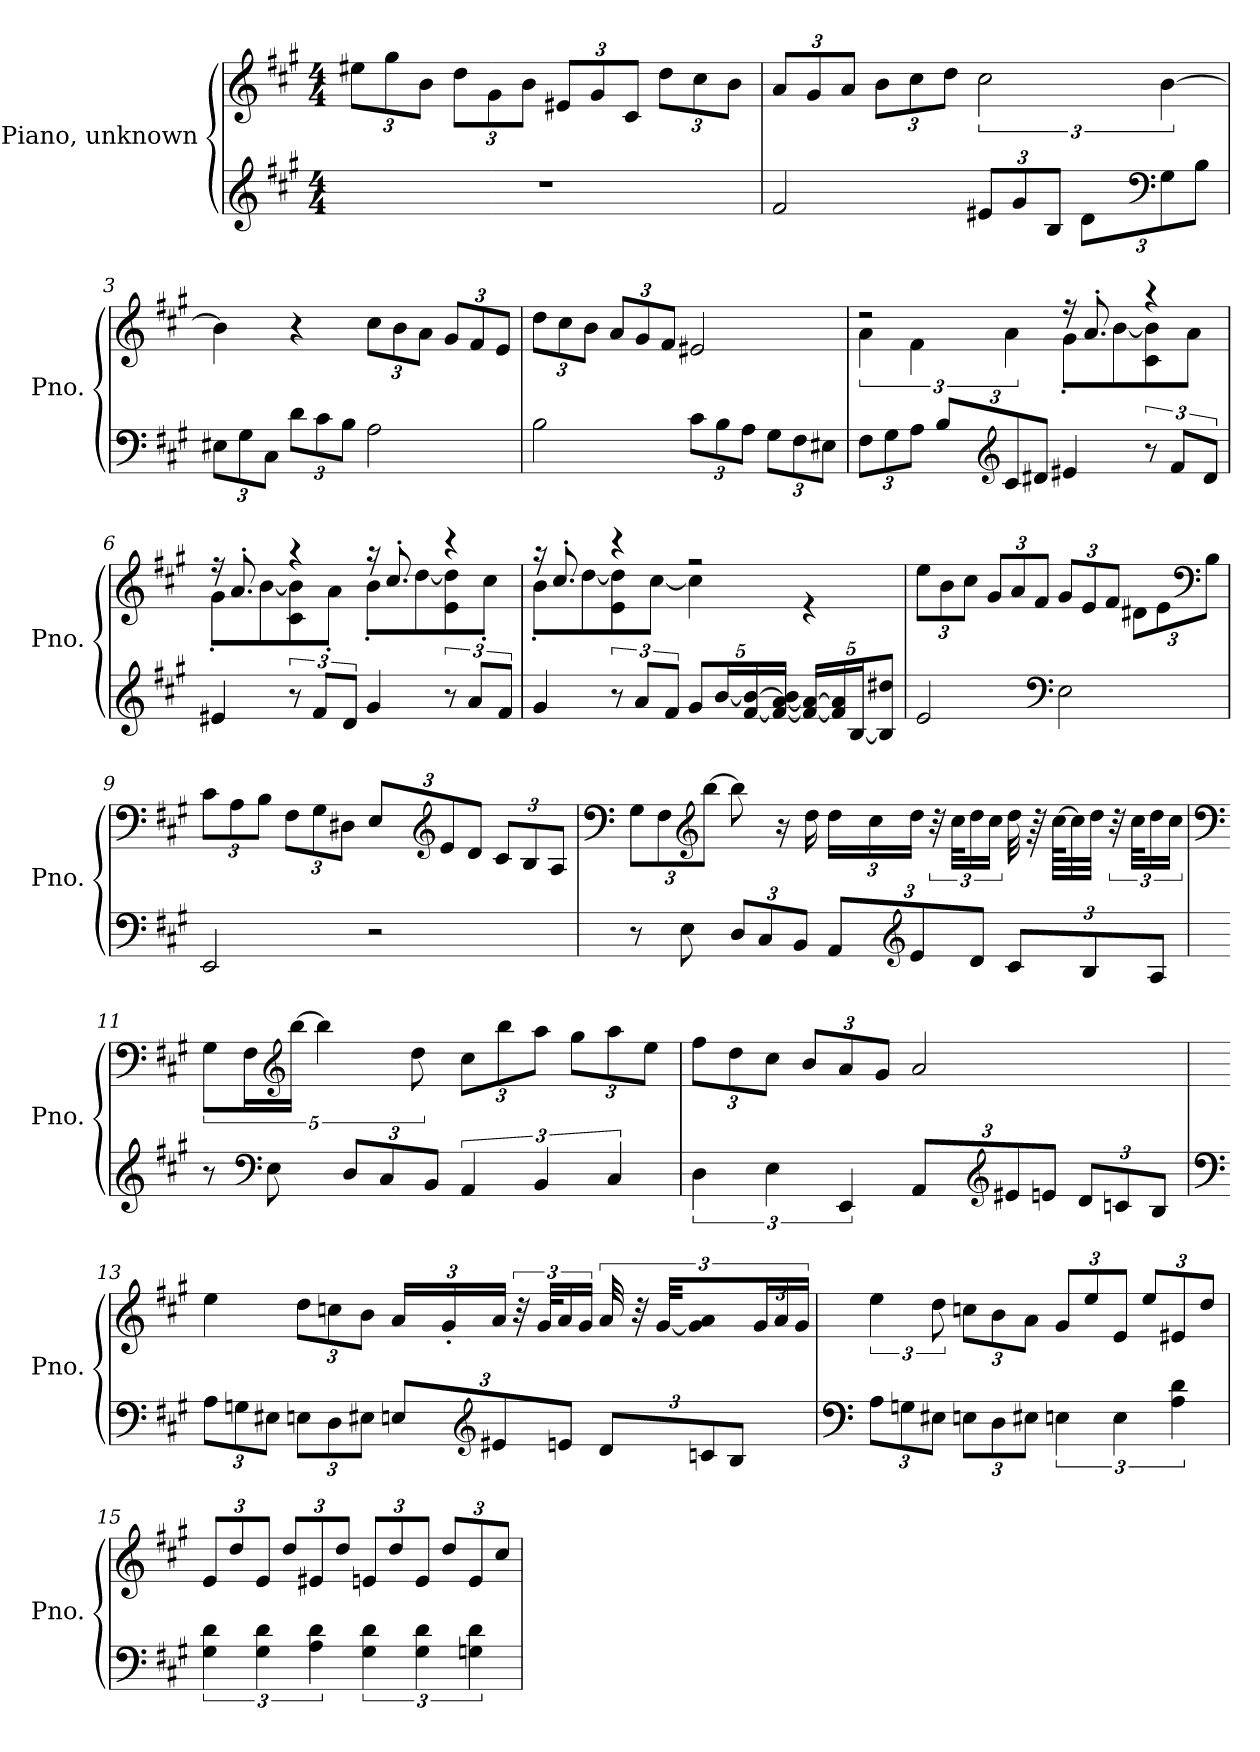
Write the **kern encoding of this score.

**kern	**kern
*part1	*part1
*staff2	*staff1
*I"Piano, unknown	*
*I'Pno.	*
*clefG2	*clefG2
*k[f#c#g#]	*k[f#c#g#]
*M4/4	*M4/4
*MM140	*MM140
*	*Xbrackettup
=1	=1
1r	12ee#X\L
.	12gg#\
.	12b\J
.	12dd\L
.	12g#\
.	12b\J
.	12e#X/L
.	12g#/
.	12c#/J
.	12dd\L
.	12cc#\
.	12b\J
=2	=2
2f#/	12a/L
.	12g#/
.	12a/J
.	12b\L
.	12cc#\
.	12dd\J
*Xbrackettup	*brackettup
12e#X/L	3cc#\
12g#/	.
12B/J	.
12d\L	.
*clefF4	*
12G#\	[6b\
12B\J	.
=3	=3
12E#X\L	4b\]
12G#\	.
12C#\J	.
12d\L	4r
12c#\	.
12B\J	.
*	*Xbrackettup
2A\	12cc#\L
.	12b\
.	12a\J
.	12g#/L
.	12f#/
.	12e/J
!!LO:LB:g=z
=4	=4
2B\	12dd\L
.	12cc#\
.	12b\J
.	12a/L
.	12g#/
.	12f#/J
12c#\L	2e#X/
12B\	.
12A\J	.
12G#\L	.
12F#\	.
12E#X\J	.
=5	=5
*	*^
*	*	*brackettup
12F#\L	2r	6a\
12G#\	.	.
12A\J	.	6f#\
12B/L	.	.
*clefG2	*	*
12c#/	.	6a\
12d#X/J	.	.
4e#X/	16r	8g#'\L
.	8.a'/	.
.	.	[8b\
*brackettup	*	*
12r	4r	8c#\ 8b\]
12f#/L	.	.
.	.	8a\J
12d#/J	.	.
=6	=6	=6
4e#X/	16r	8g#'\L
.	8.a'/	.
.	.	[8b\
12r	4r	8c#\ 8b\]
12f#/L	.	.
.	.	8a'\J
12d/J	.	.
4g#/	16r	8b'\L
.	8.cc#'/	.
.	.	[8dd\
12r	4r	8e\ 8dd\]
12a/L	.	.
.	.	8cc#'\J
12f#/J	.	.
!!LO:LB:g=z	!!
=7	=7	=7
4g#/	16r	8b'\L
.	8.cc#'/	.
.	.	[8dd\
12r	4r	8e\ 8dd\]
12a/L	.	.
.	.	[8cc#\J
12f#/J	.	.
*Xbrackettup	*	*
10g#/L	2r	4cc#\]
[20b/L	.	.
[20f#/ 20b/_	.	.
20f#/_ [20a/ 20b/]JJ	.	.
20f#/_ 20a/_LL	.	4r
20f#/] 20a/]	.	.
[20B/J	.	.
10B/] 10dd#X/J	.	.
*	*v	*v
=8	=8
*	*Xbrackettup
2e/	12ee\L
.	12b\
.	12cc#\J
.	12g#/L
.	12a/
.	12f#/J
*clefF4	*
2E\	12g#/L
.	12e/
.	12f#/J
.	12d#X\L
.	12e\
*	*clefF4
.	12B\J
!!LO:LB:g=z
=9	=9
2EE/	12c#\L
.	12A\
.	12B\J
.	12F#\L
.	12G#\
.	12D#X\J
2r	12E/L
*	*clefG2
.	12e/
.	12d/J
.	12c#/L
.	12B/
.	12A/J
=10	=10
*	*clefF4
8r	12G#\L
.	12F#\
8E\	.
*	*clefG2
.	[12bb\J
12D/L	8bb\]
12C#/	.
.	16r
12BB/J	.
.	16dd\
12AA/L	24dd\LL
.	24cc#\
*clefG2	*
12e/	24dd\JJ
*	*brackettup
.	48r
.	48cc#\KLL
12d/J	24dd\
.	24cc#\JJ
12c#/L	32dd\
.	64r
.	[64cc#\KLLL
.	32cc#\]
12B/	.
.	32dd\JJJ
.	48r
.	48cc#\KLL
12A/J	24dd\
.	24cc#\JJ
!!LO:LB:g=z
=11	=11
*	*clefF4
8r	10G#\L
.	20F#\L
*clefF4	*
8E\	.
*	*clefG2
.	[20bb\JJ
.	5bb\]
12D/L	.
12C#/	.
.	10dd\
12BB/J	.
*brackettup	*Xbrackettup
6AA/	12cc#\L
.	12bb\
6BB/	12aa\J
.	12gg#\L
6C#/	12aa\
.	12ee\J
=12	=12
6D\	12ff#\L
.	12dd\
6E\	12cc#\J
.	12b/L
6EE/	12a/
.	12g#/J
*Xbrackettup	*
12AA/L	2a/
*clefG2	*
12e#X/	.
12en/J	.
12d/L	.
12cn/	.
12B/J	.
!!LO:LB:g=z
=13	=13
*clefF4	*
12A\L	4ee\
12Gn\	.
12E#X\J	.
12En\L	12dd\L
12D\	12ccn\
12E#X\J	12b\J
12En/L	24a/LL
.	24g#'/
*clefG2	*
12e#X/	24a/JJ
*	*brackettup
.	48r
.	48g#/KLL
12en/J	24a/
.	24g#/JJ
12d/L	48a/
.	48r
.	[48g#/KLL
.	16g#/] 16a/
12cn/	.
*	*Xbrackettup
.	24g#/
12B/J	24a/
.	24g#/JJ
=14	=14
*clefF4	*
*	*brackettup
12A\L	6ee\
12Gn\	.
12E#X\J	12dd\
*	*Xbrackettup
12En\L	12ccn\L
12D\	12b\
12E#X\J	12a\J
*brackettup	*
6En\	12g#/L
.	12ee/
6E\	12e/J
.	12ee/L
6A\ 6d\	12e#X/
.	12dd/J
!!LO:PB:g=z
=15	=15
6G#\ 6d\	12e/L
.	12dd/
6G#\ 6d\	12e/J
.	12dd/L
6A\ 6d\	12e#X/
.	12dd/J
6G#\ 6d\	12en/L
.	12dd/
6G#\ 6d\	12e/J
.	12dd/L
6Gn\ 6d\	12e/
.	12cc#/J
=	=
*-	*-
